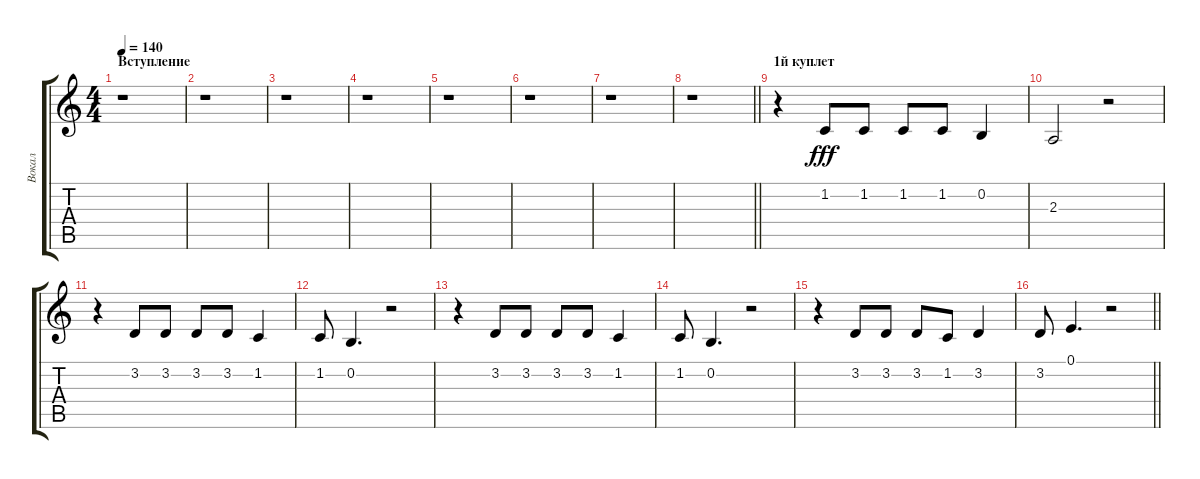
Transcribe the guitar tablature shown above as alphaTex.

\track ("Вокал" "Вокал") {instrument tenorsax}
\staff {score tabs}
\tuning (E4 B3 G3 D3 A2 E2) {hide}
\ts (4 4)
\section ("" "Вступление")
\tempo 140
\clef g2
\ks c
r.1{dy fff instrument tenorsax} |
r.1 |
r.1 |
r.1 |
r.1 |
r.1 |
r.1 |
\barLineRight lightlight
r.1 |
\section ("" "1й куплет")
r.4 1.2.8 1.2.8 1.2.8 1.2.8 0.2.4 |
2.3.2 r.2 |
r.4 3.2.8 3.2.8 3.2.8 3.2.8 1.2.4 |
1.2.8 0.2.4{d} r.2 |
r.4 3.2.8 3.2.8 3.2.8 3.2.8 1.2.4 |
1.2.8 0.2.4{d} r.2 |
r.4 3.2.8 3.2.8 3.2.8 1.2.8 3.2.4 |
\barLineRight lightlight
3.2.8 0.1.4{d} r.2
